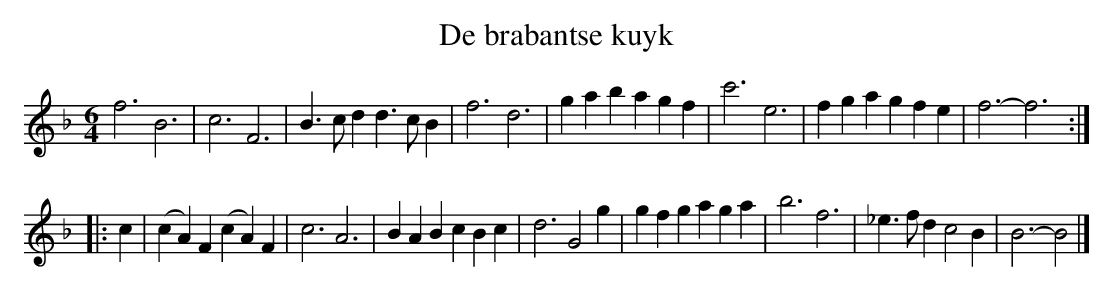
X:1
T:De brabantse kuyk
M:6/4
K:Fmaj
f6B6|c6F6|B3cd2d3cB2|f6d6|g2a2b2a2g2f2|c'6e6|f2g2a2g2f2e2|f6-f6:|
|:c2|(c2A2)F2(c2A2)F2|c6A6|B2A2B2c2B2c2|d6G4g2|g2f2g2a2g2a2|b6f6|_e3fd2c4B2|B6-B4|]
